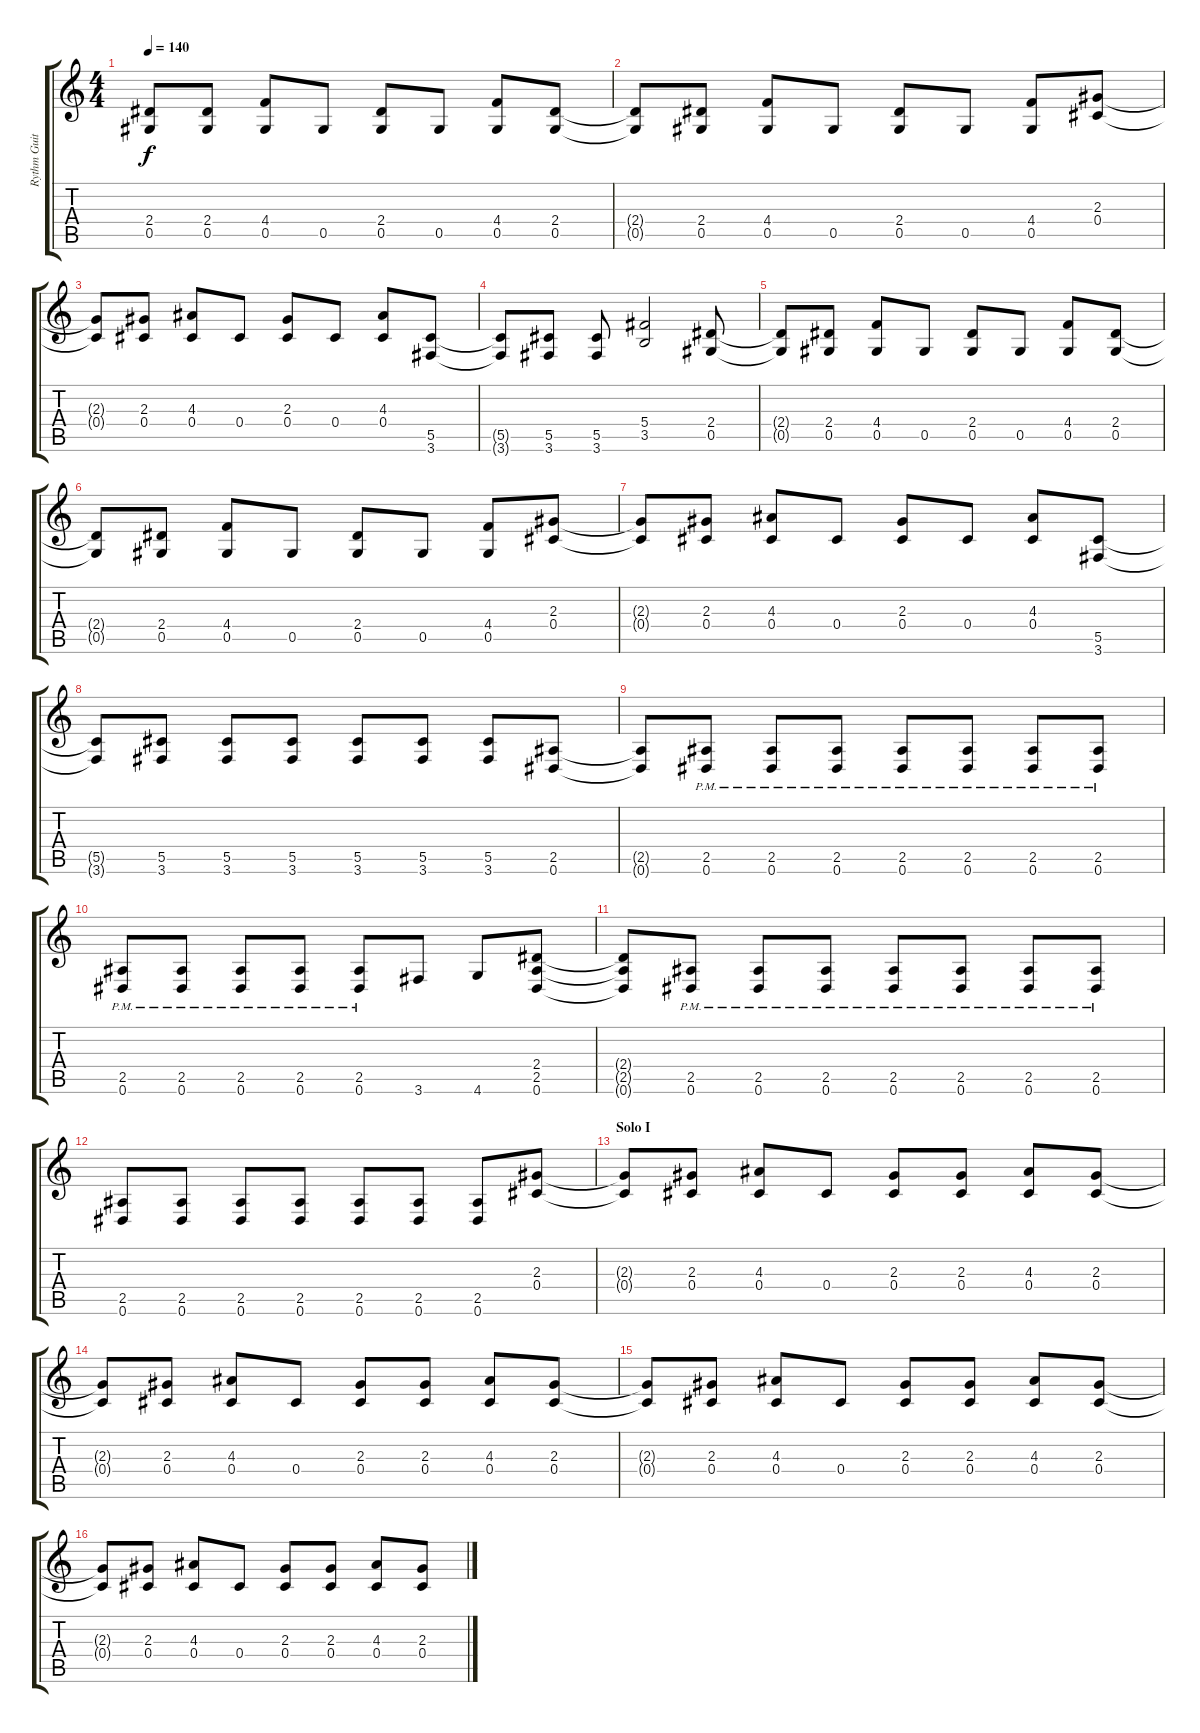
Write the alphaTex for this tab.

\track ("Rythm Guitar" "Rythm Guit") {instrument distortionguitar}
\staff {score tabs}
\tuning (Eb4 Bb3 Gb3 Db3 Ab2 Eb2) {hide}
\ts (4 4)
\tempo 140
\clef g2
\ks c
(2.4{t} 0.5{t}).8{dy f} (2.4 0.5).8 (4.4 0.5).8 0.5.8 (2.4 0.5).8 0.5.8 (4.4 0.5).8 (2.4 0.5).8 |
(2.4{t} 0.5{t}).8 (2.4 0.5).8 (4.4 0.5).8 0.5.8 (2.4 0.5).8 0.5.8 (4.4 0.5).8 (2.3 0.4).8 |
(2.3{t} 0.4{t}).8 (2.3 0.4).8 (4.3 0.4).8 0.4.8 (2.3 0.4).8 0.4.8 (4.3 0.4).8 (5.5 3.6).8 |
(5.5{t} 3.6{t}).8 (5.5 3.6).8 (5.5 3.6).8 (5.4 3.5).2 (2.4 0.5).8 |
(2.4{t} 0.5{t}).8 (2.4 0.5).8 (4.4 0.5).8 0.5.8 (2.4 0.5).8 0.5.8 (4.4 0.5).8 (2.4 0.5).8 |
(2.4{t} 0.5{t}).8 (2.4 0.5).8 (4.4 0.5).8 0.5.8 (2.4 0.5).8 0.5.8 (4.4 0.5).8 (2.3 0.4).8 |
(2.3{t} 0.4{t}).8 (2.3 0.4).8 (4.3 0.4).8 0.4.8 (2.3 0.4).8 0.4.8 (4.3 0.4).8 (5.5 3.6).8 |
(5.5{t} 3.6{t}).8 (5.5 3.6).8 (5.5 3.6).8 (5.5 3.6).8 (5.5 3.6).8 (5.5 3.6).8 (5.5 3.6).8 (2.5 0.6).8 |
(2.5{t} 0.6{t}).8 (2.5{pm} 0.6{pm}).8 (2.5{pm} 0.6{pm}).8 (2.5{pm} 0.6{pm}).8 (2.5{pm} 0.6{pm}).8 (2.5{pm} 0.6{pm}).8 (2.5{pm} 0.6{pm}).8 (2.5{pm} 0.6{pm}).8 |
(2.5{pm} 0.6{pm}).8 (2.5{pm} 0.6{pm}).8 (2.5{pm} 0.6{pm}).8 (2.5{pm} 0.6{pm}).8 (2.5{pm} 0.6{pm}).8 3.6.8 4.6.8 (2.4 2.5 0.6).8 |
(2.4{t} 2.5{t} 0.6{t}).8 (2.5{pm} 0.6{pm}).8 (2.5{pm} 0.6{pm}).8 (2.5{pm} 0.6{pm}).8 (2.5{pm} 0.6{pm}).8 (2.5{pm} 0.6{pm}).8 (2.5{pm} 0.6{pm}).8 (2.5{pm} 0.6{pm}).8 |
(2.5 0.6).8 (2.5 0.6).8 (2.5 0.6).8 (2.5 0.6).8 (2.5 0.6).8 (2.5 0.6).8 (2.5 0.6).8 (2.3 0.4).8 |
\section ("" "Solo I")
(2.3{t} 0.4{t}).8 (2.3 0.4).8 (4.3 0.4).8 0.4.8 (2.3 0.4).8 (2.3 0.4).8 (4.3 0.4).8 (2.3 0.4).8 |
(2.3{t} 0.4{t}).8 (2.3 0.4).8 (4.3 0.4).8 0.4.8 (2.3 0.4).8 (2.3 0.4).8 (4.3 0.4).8 (2.3 0.4).8 |
(2.3{t} 0.4{t}).8 (2.3 0.4).8 (4.3 0.4).8 0.4.8 (2.3 0.4).8 (2.3 0.4).8 (4.3 0.4).8 (2.3 0.4).8 |
(2.3{t} 0.4{t}).8 (2.3 0.4).8 (4.3 0.4).8 0.4.8 (2.3 0.4).8 (2.3 0.4).8 (4.3 0.4).8 (2.3 0.4).8
